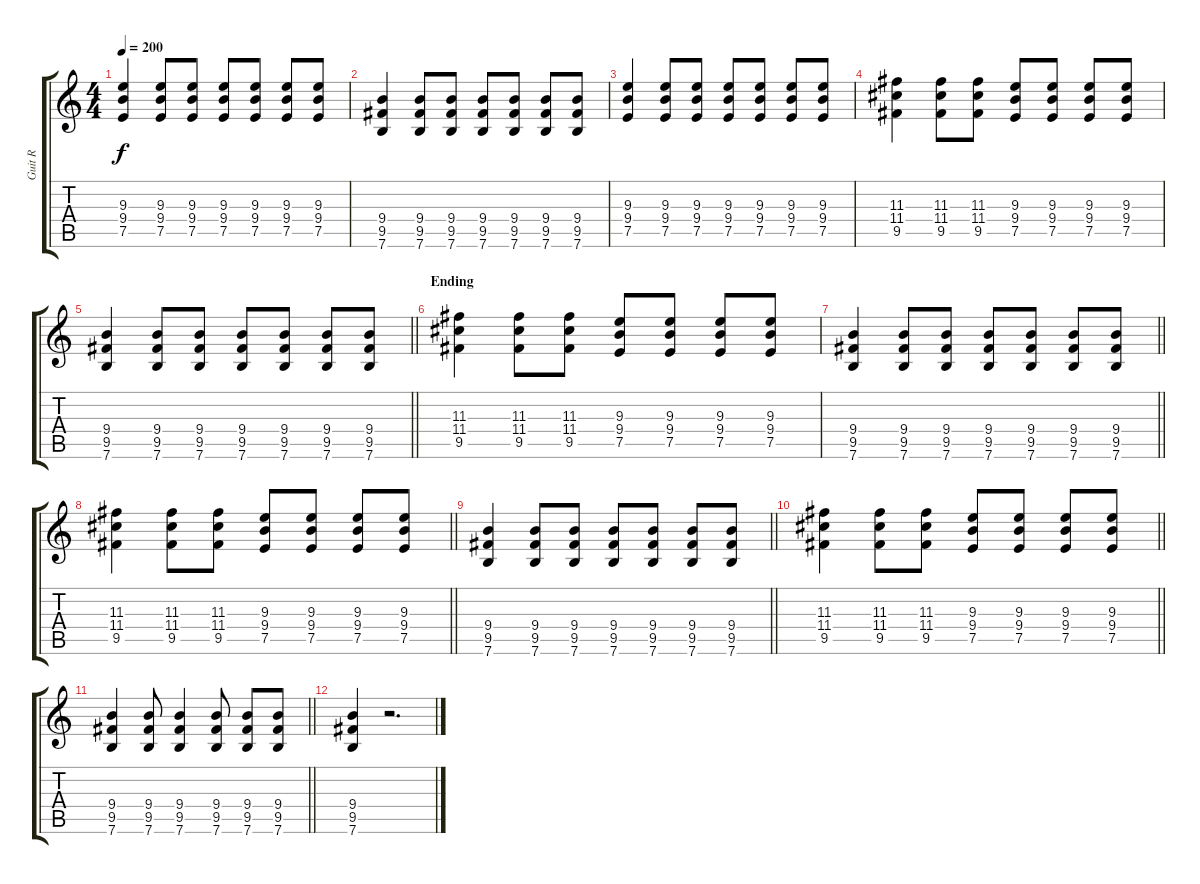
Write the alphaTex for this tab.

\track ("Guit R" "Guit R") {mute instrument distortionguitar}
\staff {score tabs}
\tuning (E4 B3 G3 D3 A2 E2) {hide}
\ts (4 4)
\tempo 200
\clef g2
\ks c
(9.3 9.4 7.5).4{dy f} (9.3 9.4 7.5).8 (9.3 9.4 7.5).8 (9.3 9.4 7.5).8 (9.3 9.4 7.5).8 (9.3 9.4 7.5).8 (9.3 9.4 7.5).8 |
(9.4 9.5 7.6).4 (9.4 9.5 7.6).8 (9.4 9.5 7.6).8 (9.4 9.5 7.6).8 (9.4 9.5 7.6).8 (9.4 9.5 7.6).8 (9.4 9.5 7.6).8 |
(9.3 9.4 7.5).4 (9.3 9.4 7.5).8 (9.3 9.4 7.5).8 (9.3 9.4 7.5).8 (9.3 9.4 7.5).8 (9.3 9.4 7.5).8 (9.3 9.4 7.5).8 |
(11.3 11.4 9.5).4 (11.3 11.4 9.5).8 (11.3 11.4 9.5).8 (9.3 9.4 7.5).8 (9.3 9.4 7.5).8 (9.3 9.4 7.5).8 (9.3 9.4 7.5).8 |
\barLineRight lightlight
(9.4 9.5 7.6).4 (9.4 9.5 7.6).8 (9.4 9.5 7.6).8 (9.4 9.5 7.6).8 (9.4 9.5 7.6).8 (9.4 9.5 7.6).8 (9.4 9.5 7.6).8 |
\section ("" "Ending")
(11.3 11.4 9.5).4 (11.3 11.4 9.5).8 (11.3 11.4 9.5).8 (9.3 9.4 7.5).8 (9.3 9.4 7.5).8 (9.3 9.4 7.5).8 (9.3 9.4 7.5).8 |
\barLineRight lightlight
(9.4 9.5 7.6).4 (9.4 9.5 7.6).8 (9.4 9.5 7.6).8 (9.4 9.5 7.6).8 (9.4 9.5 7.6).8 (9.4 9.5 7.6).8 (9.4 9.5 7.6).8 |
\barLineRight lightlight
(11.3 11.4 9.5).4 (11.3 11.4 9.5).8 (11.3 11.4 9.5).8 (9.3 9.4 7.5).8 (9.3 9.4 7.5).8 (9.3 9.4 7.5).8 (9.3 9.4 7.5).8 |
\barLineRight lightlight
(9.4 9.5 7.6).4 (9.4 9.5 7.6).8 (9.4 9.5 7.6).8 (9.4 9.5 7.6).8 (9.4 9.5 7.6).8 (9.4 9.5 7.6).8 (9.4 9.5 7.6).8 |
\barLineRight lightlight
(11.3 11.4 9.5).4 (11.3 11.4 9.5).8 (11.3 11.4 9.5).8 (9.3 9.4 7.5).8 (9.3 9.4 7.5).8 (9.3 9.4 7.5).8 (9.3 9.4 7.5).8 |
\barLineRight lightlight
(9.4 9.5 7.6).4 (9.4 9.5 7.6).8 (9.4 9.5 7.6).4 (9.4 9.5 7.6).8 (9.4 9.5 7.6).8 (9.4 9.5 7.6).8 |
(9.4 9.5 7.6).4 r.2{d}
